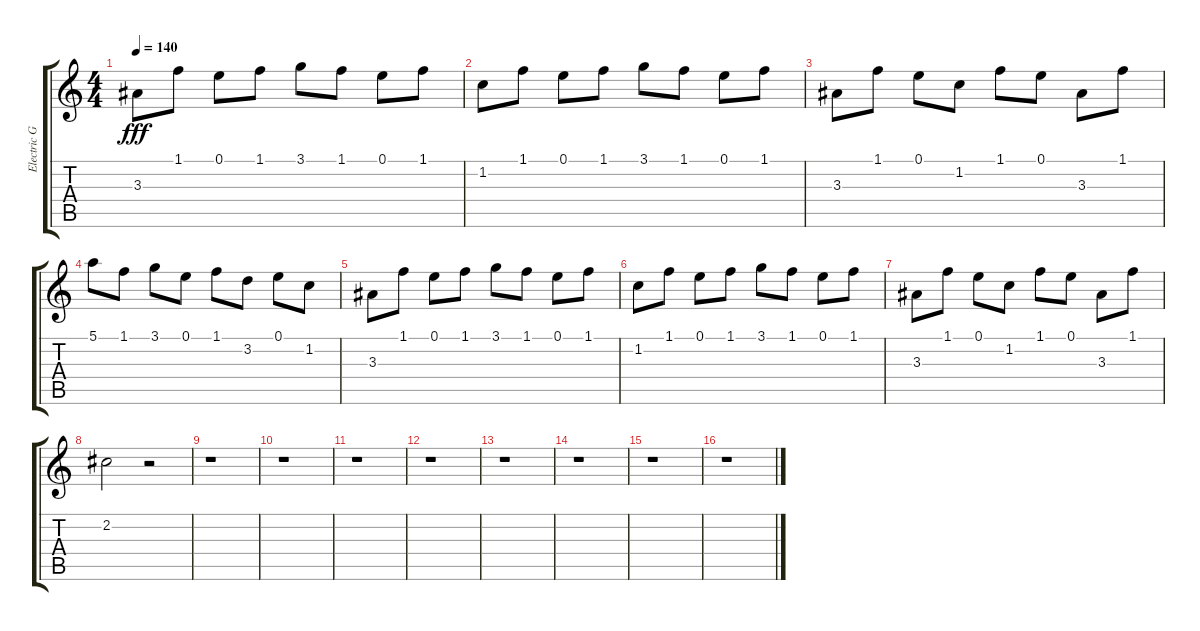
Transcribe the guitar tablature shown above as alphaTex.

\track ("Electric Guitar 2" "Electric G") {instrument distortionguitar}
\staff {score tabs}
\tuning (E4 B3 G3 D3 A2 E2) {hide}
\ts (4 4)
\tempo 140
\clef g2
\ks c
3.3.8{dy fff} 1.1.8 0.1.8 1.1.8 3.1.8 1.1.8 0.1.8 1.1.8 |
1.2.8 1.1.8 0.1.8 1.1.8 3.1.8 1.1.8 0.1.8 1.1.8 |
3.3.8 1.1.8 0.1.8 1.2.8 1.1.8 0.1.8 3.3.8 1.1.8 |
5.1.8 1.1.8 3.1.8 0.1.8 1.1.8 3.2.8 0.1.8 1.2.8 |
3.3.8 1.1.8 0.1.8 1.1.8 3.1.8 1.1.8 0.1.8 1.1.8 |
1.2.8 1.1.8 0.1.8 1.1.8 3.1.8 1.1.8 0.1.8 1.1.8 |
3.3.8 1.1.8 0.1.8 1.2.8 1.1.8 0.1.8 3.3.8 1.1.8 |
2.2.2 r.2 |
r.1 |
r.1 |
r.1 |
r.1 |
r.1 |
r.1 |
r.1 |
r.1
